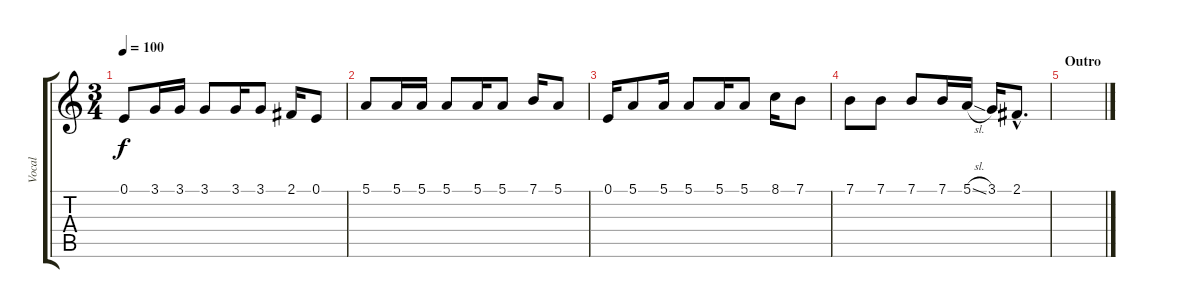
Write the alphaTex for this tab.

\track ("Vocal" "Vocal") {instrument tenorsax}
\staff {score tabs}
\tuning (E4 B3 G3 D3 A2 E2) {hide}
\ts (3 4)
\tempo 100
\clef g2
\ks c
0.1.8{dy f} 3.1.16 3.1.16 3.1.8 3.1.16 3.1.8 2.1.16 0.1.8 |
5.1.8 5.1.16 5.1.16 5.1.8 5.1.16 5.1.8 7.1.16 5.1.8 |
0.1.16 5.1.8 5.1.16 5.1.8 5.1.16 5.1.8 8.1.16 7.1.8 |
7.1.8 7.1.8 7.1.8 7.1.16 5.1{sl}.16 3.1.16 2.1{hac}.8{d} |
\section ("" "Outro")
